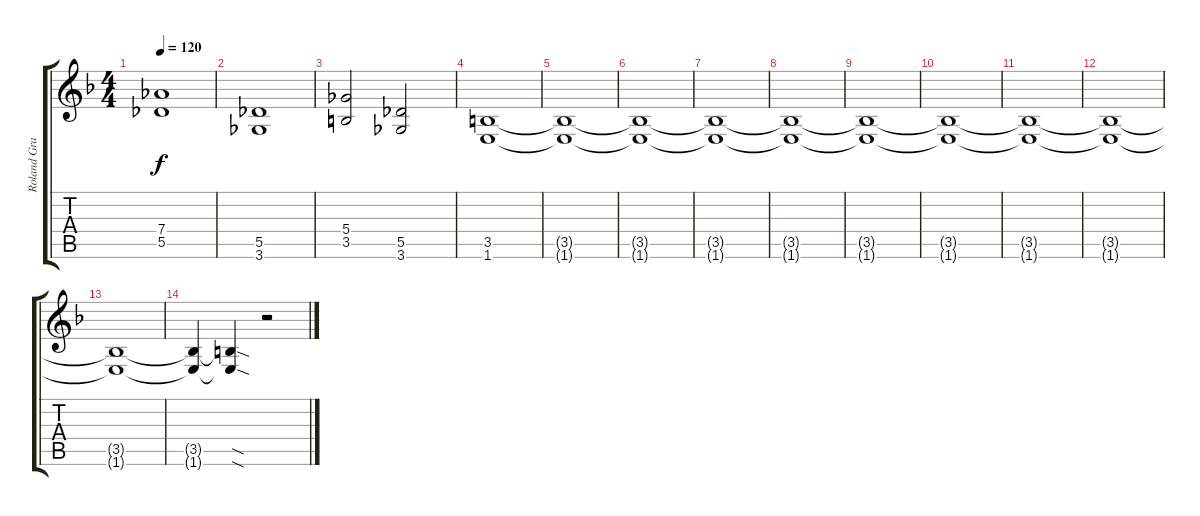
\track ("Roland Grapow" "Roland Gra") {instrument distortionguitar}
\staff {score tabs}
\tuning (Eb4 Bb3 Gb3 Db3 Ab2 Eb2) {hide}
\ts (4 4)
\tempo 120
\clef g2
\ks dminor
(7.4 5.5).1{dy f} |
(5.5 3.6).1 |
(5.4 3.5).2 (5.5 3.6).2 |
(3.5 1.6).1 |
(3.5{t} 1.6{t}).1 |
(3.5{t} 1.6{t}).1 |
(3.5{t} 1.6{t}).1 |
(3.5{t} 1.6{t}).1 |
(3.5{t} 1.6{t}).1 |
(3.5{t} 1.6{t}).1 |
(3.5{t} 1.6{t}).1 |
(3.5{t} 1.6{t}).1 |
(3.5{t} 1.6{t}).1 |
(3.5{t} 1.6{t}).4 (3.5{sod t} 1.6{sod t}).4 r.2
